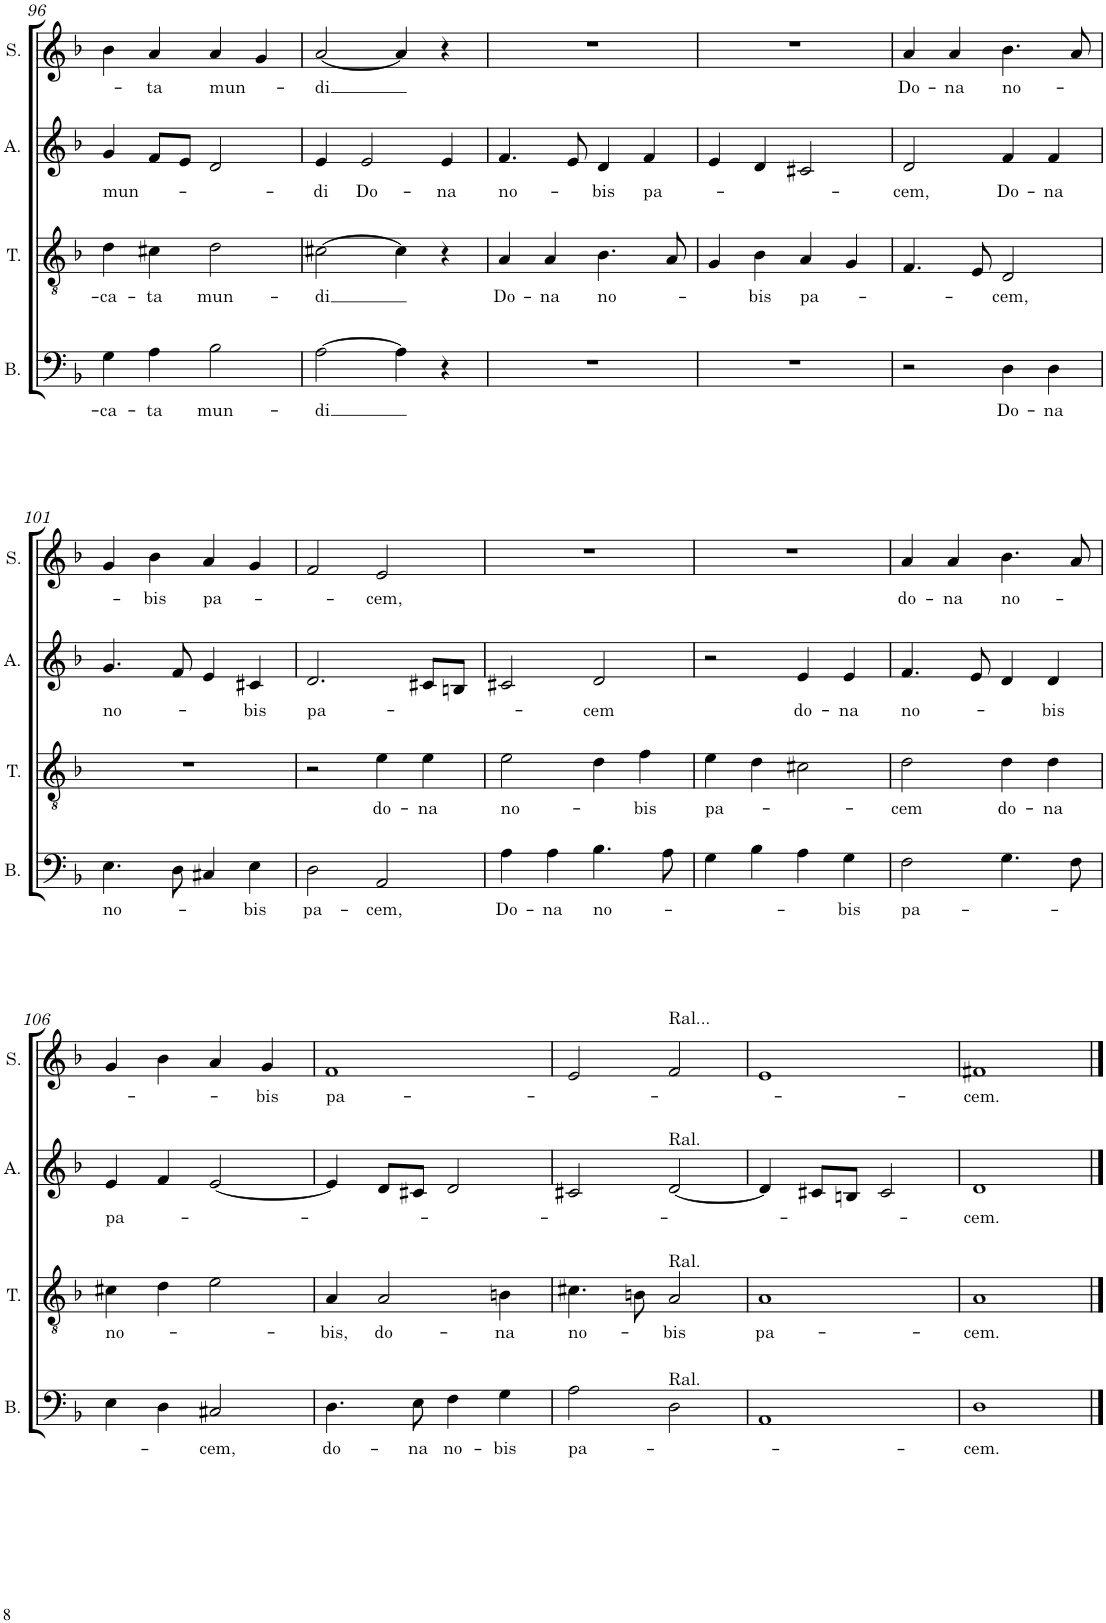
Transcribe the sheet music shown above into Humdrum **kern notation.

**kern	**text	**kern	**text	**kern	**text	**kern	**text
*part4	*part4	*part3	*part3	*part2	*part2	*part1	*part1
*staff4	*staff4	*staff3	*staff3	*staff2	*staff2	*staff1	*staff1
*I"Basse	*	*I"Ténor	*	*I"Alto	*	*I"Soprano	*
*I'B.	*	*I'T.	*	*I'A.	*	*I'S.	*
!!LO:PB:g=z
*clefF4	*	*clefGv2	*	*clefG2	*	*clefG2	*
*k[b-]	*	*k[b-]	*	*k[b-]	*	*k[b-]	*
*M4/4	*	*M4/4	*	*M4/4	*	*M4/4	*
=96	=96	=96	=96	=96	=96	=96	=96
!	!LO:LY:b	!	!LO:LY:b	!	!LO:LY:b	!	!
4G\	-ca-	4d\	-ca-	4g/	mun-	4b-\	.
!	!LO:LY:b	!	!LO:LY:b	!	!	!	!LO:LY:b
4A\	-ta	4c#X\	-ta	8f/L	.	4a/	-ta
.	.	.	.	8e/J	.	.	.
!	!LO:LY:b	!	!LO:LY:b	!	!	!	!LO:LY:b
2B-\	mun-	2d\	mun-	2d/	.	4a/	mun-
.	.	.	.	.	.	4g/	.
=97	=97	=97	=97	=97	=97	=97	=97
!	!LO:LY:b	!	!LO:LY:b	!	!LO:LY:b	!	!LO:LY:b
[2A\	-di	[2c#X\	-di	4e/	-di	[2a/	-di
!	!	!	!	!	!LO:LY:b	!	!
.	.	.	.	2e/	Do-	.	.
4A\]	.	4c#\]	.	.	.	4a/]	.
!	!	!	!	!	!LO:LY:b	!	!
4r	.	4r	.	4e/	-na	4r	.
=98	=98	=98	=98	=98	=98	=98	=98
!	!	!	!LO:LY:b	!	!LO:LY:b	!	!
1r	.	4A/	Do-	4.f/	no-	1r	.
!	!	!	!LO:LY:b	!	!	!	!
.	.	4A/	-na	.	.	.	.
.	.	.	.	8e/	.	.	.
!	!	!	!LO:LY:b	!	!LO:LY:b	!	!
.	.	4.B-\	no-	4d/	-bis	.	.
!	!	!	!	!	!LO:LY:b	!	!
.	.	.	.	4f/	pa-	.	.
.	.	8A/	.	.	.	.	.
=99	=99	=99	=99	=99	=99	=99	=99
1r	.	4G/	.	4e/	.	1r	.
!	!	!	!LO:LY:b	!	!	!	!
.	.	4B-\	-bis	4d/	.	.	.
!	!	!	!LO:LY:b	!	!	!	!
.	.	4A/	pa-	2c#X/	.	.	.
.	.	4G/	.	.	.	.	.
=100	=100	=100	=100	=100	=100	=100	=100
!	!	!	!	!	!LO:LY:b	!	!LO:LY:b
2r	.	4.F/	.	2d/	-cem,	4a/	Do-
!	!	!	!	!	!	!	!LO:LY:b
.	.	.	.	.	.	4a/	-na
.	.	8E/	.	.	.	.	.
!	!LO:LY:b	!	!LO:LY:b	!	!LO:LY:b	!	!LO:LY:b
4D\	Do-	2D/	-cem,	4f/	Do-	4.b-\	no-
!	!LO:LY:b	!	!	!	!LO:LY:b	!	!
4D\	-na	.	.	4f/	-na	.	.
.	.	.	.	.	.	8a/	.
!!LO:LB:g=z
=101	=101	=101	=101	=101	=101	=101	=101
!	!LO:LY:b	!	!	!	!LO:LY:b	!	!
4.E\	no-	1r	.	4.g/	no-	4g/	.
!	!	!	!	!	!	!	!LO:LY:b
.	.	.	.	.	.	4b-\	-bis
8D\	.	.	.	8f/	.	.	.
!	!	!	!	!	!	!	!LO:LY:b
4C#X/	.	.	.	4e/	.	4a/	pa-
!	!LO:LY:b	!	!	!	!LO:LY:b	!	!
4E\	-bis	.	.	4c#X/	-bis	4g/	.
=102	=102	=102	=102	=102	=102	=102	=102
!	!LO:LY:b	!	!	!	!LO:LY:b	!	!
2D\	pa-	2r	.	2.d/	pa-	2f/	.
!	!LO:LY:b	!	!LO:LY:b	!	!	!	!LO:LY:b
2AA/	-cem,	4e\	do-	.	.	2e/	-cem,
!	!	!	!LO:LY:b	!	!	!	!
.	.	4e\	-na	8c#X/L	.	.	.
.	.	.	.	8Bn/J	.	.	.
=103	=103	=103	=103	=103	=103	=103	=103
!	!LO:LY:b	!	!LO:LY:b	!	!	!	!
4A\	Do-	2e\	no-	2c#X/	.	1r	.
!	!LO:LY:b	!	!	!	!	!	!
4A\	-na	.	.	.	.	.	.
!	!LO:LY:b	!	!	!	!LO:LY:b	!	!
4.B-\	no-	4d\	.	2d/	-cem	.	.
!	!	!	!LO:LY:b	!	!	!	!
.	.	4f\	-bis	.	.	.	.
8A\	.	.	.	.	.	.	.
=104	=104	=104	=104	=104	=104	=104	=104
!	!	!	!LO:LY:b	!	!	!	!
4G\	.	4e\	pa-	2r	.	1r	.
4B-\	.	4d\	.	.	.	.	.
!	!	!	!	!	!LO:LY:b	!	!
4A\	.	2c#X\	.	4e/	do-	.	.
!	!LO:LY:b	!	!	!	!LO:LY:b	!	!
4G\	-bis	.	.	4e/	-na	.	.
=105	=105	=105	=105	=105	=105	=105	=105
!	!LO:LY:b	!	!LO:LY:b	!	!LO:LY:b	!	!LO:LY:b
2F\	pa-	2d\	-cem	4.f/	no-	4a/	do-
!	!	!	!	!	!	!	!LO:LY:b
.	.	.	.	.	.	4a/	-na
.	.	.	.	8e/	.	.	.
!	!	!	!LO:LY:b	!	!	!	!LO:LY:b
4.G\	.	4d\	do-	4d/	.	4.b-\	-no-
!	!	!	!LO:LY:b	!	!LO:LY:b	!	!
.	.	4d\	-na	4d/	-bis	.	.
8F\	.	.	.	.	.	8a/	.
!!LO:LB:g=z
=106	=106	=106	=106	=106	=106	=106	=106
!	!	!	!LO:LY:b	!	!LO:LY:b	!	!
4E\	.	4c#X\	no-	4e/	pa-	4g/	.
4D\	.	4d\	.	4f/	.	4b-\	.
!	!LO:LY:b	!	!	!	!	!	!
2C#X/	-cem,	2e\	.	[2e/	.	4a/	.
!	!	!	!	!	!	!	!LO:LY:b
.	.	.	.	.	.	4g/	-bis
=107	=107	=107	=107	=107	=107	=107	=107
!	!LO:LY:b	!	!LO:LY:b	!	!	!	!LO:LY:b
4.D\	do-	4A/	-bis,	4e/]	.	1f	pa-
!	!	!	!LO:LY:b	!	!	!	!
.	.	2A/	do-	8d/L	.	.	.
!	!LO:LY:b	!	!	!	!	!	!
8E\	-na	.	.	8c#X/J	.	.	.
!	!LO:LY:b	!	!	!	!	!	!
4F\	no-	.	.	2d/	.	.	.
!	!LO:LY:b	!	!LO:LY:b	!	!	!	!
4G\	-bis	4Bn\	-na	.	.	.	.
=108	=108	=108	=108	=108	=108	=108	=108
!	!LO:LY:b	!	!LO:LY:b	!	!	!	!
2A\	pa-	4.c#X\	no-	2c#X/	.	2e/	.
.	.	8Bn\	.	.	.	.	.
!	!	!	!	!	!	!LO:TX:a:t=Ral...	!
!	!	!	!	!LO:TX:a:t=Ral.	!	!	!
!	!	!LO:TX:a:t=Ral.	!	!	!	!	!
!LO:TX:a:t=Ral.	!	!	!	!	!	!	!
!	!	!	!LO:LY:b	!	!	!	!
2D\	.	2A/	-bis	[2d/	.	2f/	.
=109	=109	=109	=109	=109	=109	=109	=109
!	!	!	!LO:LY:b	!	!	!	!
1AA	.	1A	pa-	4d/]	.	1e	.
.	.	.	.	8c#X/L	.	.	.
.	.	.	.	8Bn/J	.	.	.
.	.	.	.	2c#/	.	.	.
=110	=110	=110	=110	=110	=110	=110	=110
!	!LO:LY:b	!	!LO:LY:b	!	!LO:LY:b	!	!LO:LY:b
1D	-cem.	1A	-cem.	1d	-cem.	1f#X	-cem.
==	==	==	==	==	==	==	==
*-	*-	*-	*-	*-	*-	*-	*-
